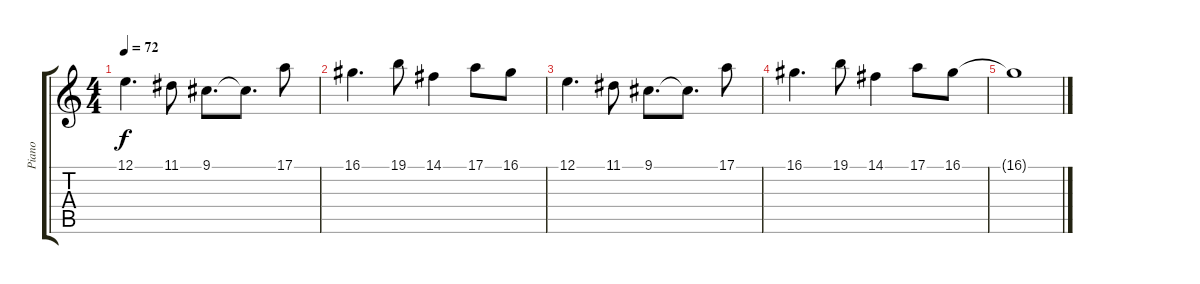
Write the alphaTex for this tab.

\track ("Piano" "Piano") {instrument brightacousticpiano}
\staff {score tabs}
\tuning (E4 B3 G3 D3 A2 E2) {hide}
\ts (4 4)
\tempo 72
\clef g2
\ks c
12.1.4{d dy f} 11.1.8 9.1.8{d} 9.1{t}.8{d} 17.1.8 |
16.1.4{d} 19.1.8 14.1.4 17.1.8 16.1.8 |
12.1.4{d} 11.1.8 9.1.8{d} 9.1{t}.8{d} 17.1.8 |
16.1.4{d} 19.1.8 14.1.4 17.1.8 16.1.8 |
16.1{t}.1
